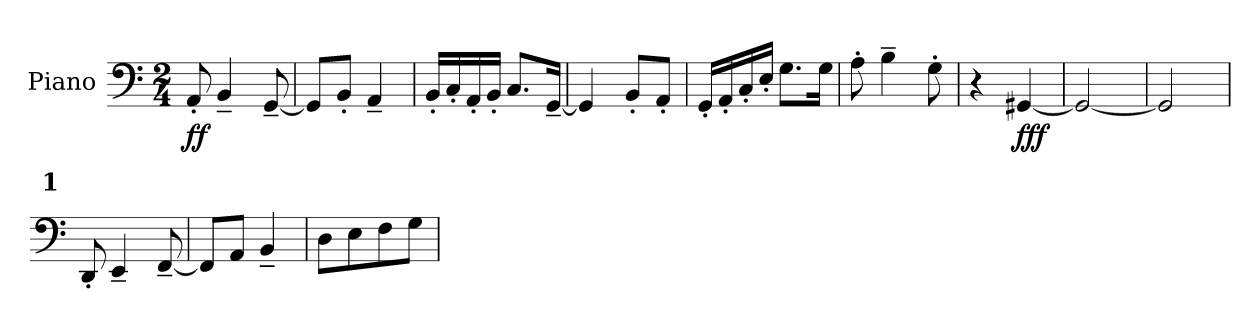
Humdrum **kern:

**kern	**dynam
*part1	*part1
*staff1	*staff1
*I"Piano	*
*I'Pno.	*
*clefF4	*
*k[]	*
*M2/4	*
*MM130	*
=1	=1
!	!LO:DY:b
8AA'/	ff
4BB~/	.
[8GG~/	.
=2	=2
8GG/L]	.
8BB'/J	.
4AA~/	.
=3	=3
16BB'/LL	.
16C'/	.
16AA'/	.
16BB'/JJ	.
8.C/L	.
[16GG~/Jk	.
=4	=4
4GG/]	.
8BB'/L	.
8AA'/J	.
=5	=5
16GG'/LL	.
16AA'/	.
16C'/	.
16E'/JJ	.
8.G\L	.
16G\Jk	.
!!LO:LB:g=z
=6	=6
8A'\	.
4B~\	.
8G'\	.
=7	=7
4r	.
!	!LO:DY:b
[4GG#X/	fff
=8	=8
2GG#/_	.
=9	=9
2GG#/]	.
!!LO:REH:place=s1:a:B:enc=none:fs=14:t=1
=10	=10
8DD'/	.
4EE~/	.
[8FF~/	.
=11	=11
8FF/L]	.
8AA/J	.
4BB~/	.
=12	=12
8D\L	.
8E\	.
8F\	.
8G\J	.
=	=
*-	*-
